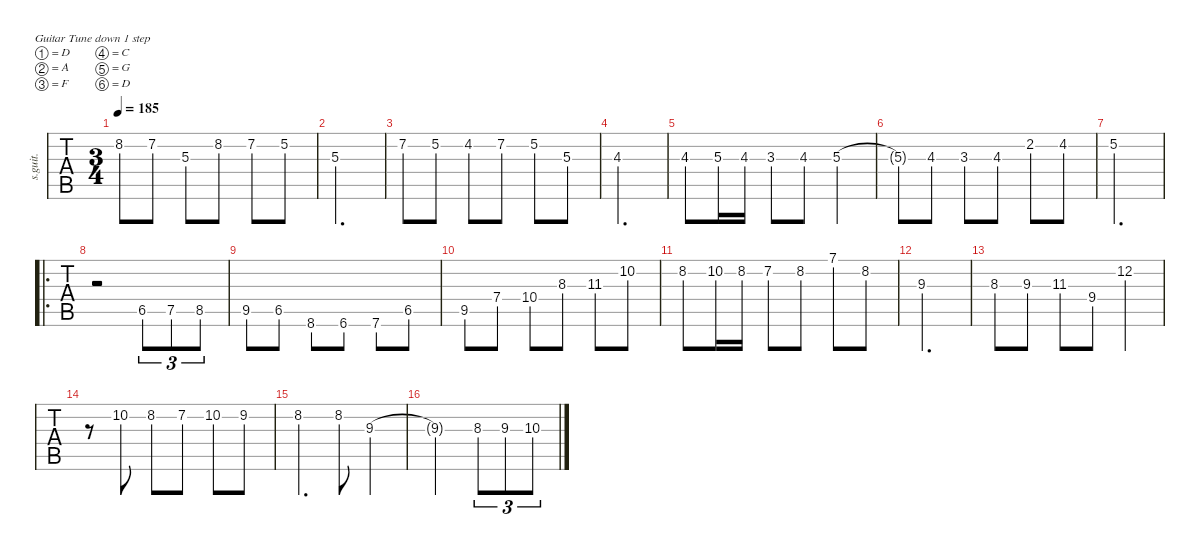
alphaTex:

\defaultSystemsLayout 4
\hideDynamics
\bracketExtendMode nobrackets
\otherSystemsTrackNameOrientation horizontal
\track ("Lead" "s.guit.") {instrument acousticguitarsteel}
\staff {tabs}
\tuning (D4 A3 F3 C3 G2 D2)
\ts (3 4)
\tempo 185
\clef g2
\ks c
8.2.8{dy f} 7.2.8 5.3{acc #}.8 8.2.8 7.2.8 5.2.8 |
5.3{acc #}.2{d} |
7.2.8 5.2.8 4.2{acc #}.8 7.2.8 5.2.8 5.3{acc #}.8 |
4.3.2{d} |
4.3.8 5.3{acc #}.16 4.3.16 3.3{acc #}.8 4.3.8 5.3{acc #}.4 |
5.3{t acc #}.8 4.3.8 3.3{acc #}.8 4.3.8 2.2.8 4.2{acc #}.8 |
5.2.2{d} |
\ro
r.2 6.5{acc #}.8{tu (3 2)} 7.5.8{tu (3 2)} 8.5{acc #}.8{tu (3 2)} |
9.5.8 6.5{acc #}.8 8.6{acc #}.8 6.6{acc #}.8 7.6.8 6.5{acc #}.8 |
9.5.8 7.4.8 10.4{acc #}.8 8.3{acc #}.8 11.3.8 10.2.8 |
8.2.8 10.2.16 8.2.16 7.2.8 8.2.8 7.1.8 8.2.8 |
9.3.2{d} |
8.3{acc #}.8 9.3.8 11.3.8 9.4.8 12.2.4 |
r.8 10.2.8 8.2.8 7.2.8 10.2.8 9.2{acc #}.8 |
8.2.4{d} 8.2.8 9.3.4 |
9.3{t}.2 8.3{acc #}.8{tu (3 2)} 9.3.8{tu (3 2)} 10.3{acc #}.8{tu (3 2)}
